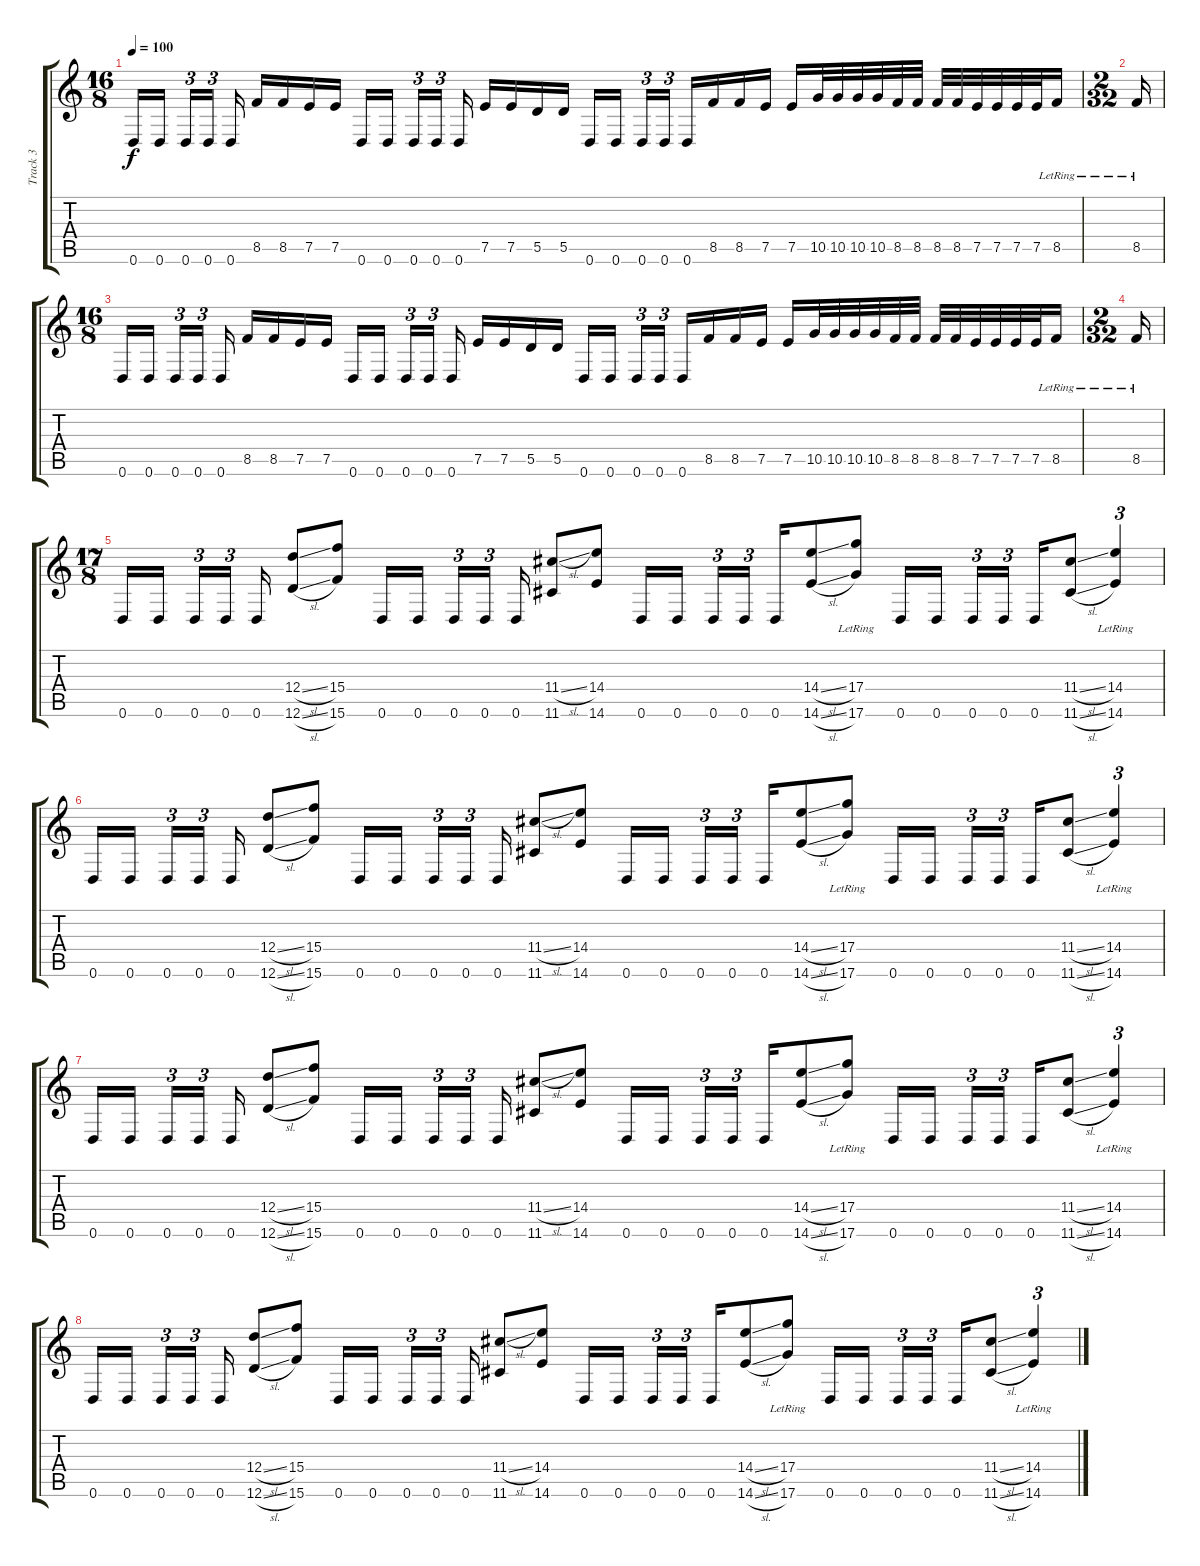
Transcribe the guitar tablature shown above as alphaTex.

\track ("Track 3" "Track 3") {instrument overdrivenguitar}
\staff {score tabs}
\tuning (E4 B3 G3 D3 A2 D2) {hide}
\ts (16 8)
\tempo 100
\clef g2
\ks c
0.6.16{dy f} 0.6.16 0.6.16{tu (3 2)} 0.6.16{tu (3 2) beam splitsecondary} 0.6.16 8.5.16 8.5.16 7.5.16 7.5.16 0.6.16 0.6.16 0.6.16{tu (3 2)} 0.6.16{tu (3 2) beam splitsecondary} 0.6.16 7.5.16 7.5.16 5.5.16 5.5.16 0.6.16 0.6.16 0.6.16{tu (3 2)} 0.6.16{tu (3 2)} 0.6.16 8.5.16 8.5.16 7.5.16 7.5.16 10.5.32 10.5.32 10.5.32 10.5.32 8.5.32 8.5.32 8.5.32 8.5.32 7.5.32 7.5.32 7.5.32 7.5.32 8.5{lr}.16 |
\ts (2 32)
8.5{lr}.16 |
\ts (16 8)
0.6.16 0.6.16 0.6.16{tu (3 2)} 0.6.16{tu (3 2) beam splitsecondary} 0.6.16 8.5.16 8.5.16 7.5.16 7.5.16 0.6.16 0.6.16 0.6.16{tu (3 2)} 0.6.16{tu (3 2) beam splitsecondary} 0.6.16 7.5.16 7.5.16 5.5.16 5.5.16 0.6.16 0.6.16 0.6.16{tu (3 2)} 0.6.16{tu (3 2)} 0.6.16 8.5.16 8.5.16 7.5.16 7.5.16 10.5.32 10.5.32 10.5.32 10.5.32 8.5.32 8.5.32 8.5.32 8.5.32 7.5.32 7.5.32 7.5.32 7.5.32 8.5{lr}.16 |
\ts (2 32)
8.5{lr}.16 |
\ts (17 8)
0.6.16 0.6.16 0.6.16{tu (3 2)} 0.6.16{tu (3 2) beam splitsecondary} 0.6.16 (12.4{sl} 12.6{sl}).8 (15.4 15.6).8 0.6.16 0.6.16 0.6.16{tu (3 2)} 0.6.16{tu (3 2) beam splitsecondary} 0.6.16 (11.4{sl} 11.6).8 (14.4 14.6).8 0.6.16 0.6.16 0.6.16{tu (3 2)} 0.6.16{tu (3 2)} 0.6.16 (14.4{sl} 14.6{sl}).8 (17.4{lr} 17.6{lr}).8 0.6.16 0.6.16{beam splitsecondary} 0.6.16{tu (3 2)} 0.6.16{tu (3 2)} 0.6.16 (11.4{sl} 11.6{sl}).8 (14.4{lr} 14.6{lr}).4{tu (3 2)} |
0.6.16 0.6.16 0.6.16{tu (3 2)} 0.6.16{tu (3 2) beam splitsecondary} 0.6.16 (12.4{sl} 12.6{sl}).8 (15.4 15.6).8 0.6.16 0.6.16 0.6.16{tu (3 2)} 0.6.16{tu (3 2) beam splitsecondary} 0.6.16 (11.4{sl} 11.6).8 (14.4 14.6).8 0.6.16 0.6.16 0.6.16{tu (3 2)} 0.6.16{tu (3 2)} 0.6.16 (14.4{sl} 14.6{sl}).8 (17.4{lr} 17.6{lr}).8 0.6.16 0.6.16{beam splitsecondary} 0.6.16{tu (3 2)} 0.6.16{tu (3 2)} 0.6.16 (11.4{sl} 11.6{sl}).8 (14.4{lr} 14.6{lr}).4{tu (3 2)} |
0.6.16 0.6.16 0.6.16{tu (3 2)} 0.6.16{tu (3 2) beam splitsecondary} 0.6.16 (12.4{sl} 12.6{sl}).8 (15.4 15.6).8 0.6.16 0.6.16 0.6.16{tu (3 2)} 0.6.16{tu (3 2) beam splitsecondary} 0.6.16 (11.4{sl} 11.6).8 (14.4 14.6).8 0.6.16 0.6.16 0.6.16{tu (3 2)} 0.6.16{tu (3 2)} 0.6.16 (14.4{sl} 14.6{sl}).8 (17.4{lr} 17.6{lr}).8 0.6.16 0.6.16{beam splitsecondary} 0.6.16{tu (3 2)} 0.6.16{tu (3 2)} 0.6.16 (11.4{sl} 11.6{sl}).8 (14.4{lr} 14.6{lr}).4{tu (3 2)} |
0.6.16 0.6.16 0.6.16{tu (3 2)} 0.6.16{tu (3 2) beam splitsecondary} 0.6.16 (12.4{sl} 12.6{sl}).8 (15.4 15.6).8 0.6.16 0.6.16 0.6.16{tu (3 2)} 0.6.16{tu (3 2) beam splitsecondary} 0.6.16 (11.4{sl} 11.6).8 (14.4 14.6).8 0.6.16 0.6.16 0.6.16{tu (3 2)} 0.6.16{tu (3 2)} 0.6.16 (14.4{sl} 14.6{sl}).8 (17.4{lr} 17.6{lr}).8 0.6.16 0.6.16{beam splitsecondary} 0.6.16{tu (3 2)} 0.6.16{tu (3 2)} 0.6.16 (11.4{sl} 11.6{sl}).8 (14.4{lr} 14.6{lr}).4{tu (3 2)}
